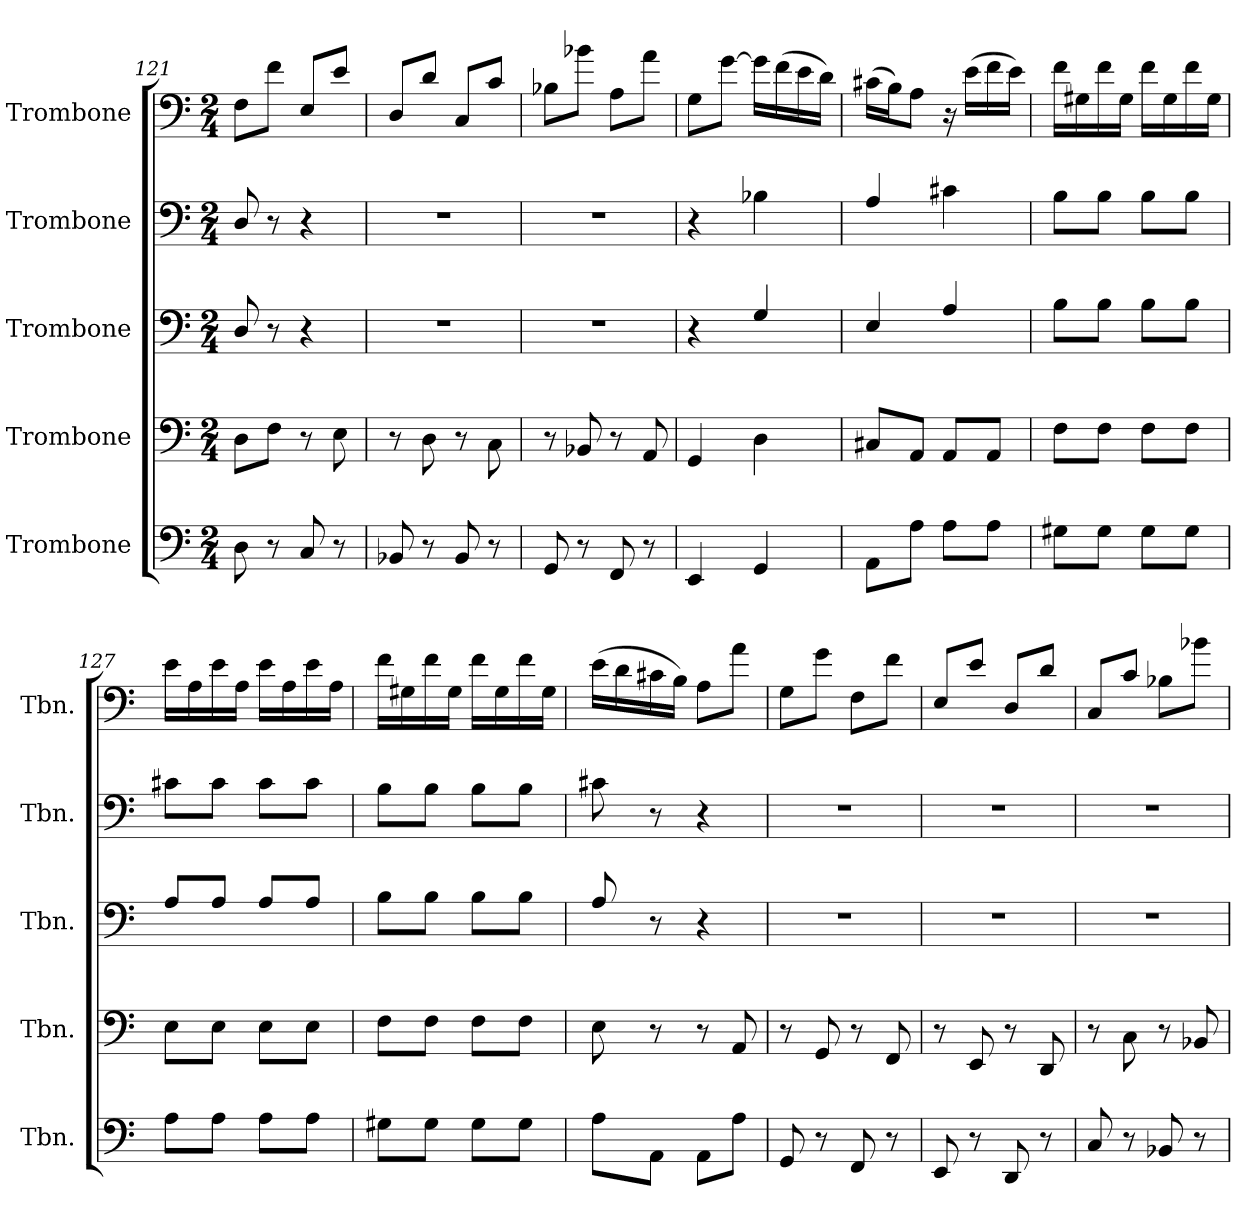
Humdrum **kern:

**kern	**kern	**kern	**kern	**kern
*part5	*part4	*part3	*part2	*part1
*staff5	*staff4	*staff3	*staff2	*staff1
*I"Trombone	*I"Trombone	*I"Trombone	*I"Trombone	*I"Trombone
*I'Tbn.	*I'Tbn.	*I'Tbn.	*I'Tbn.	*I'Tbn.
*clefF4	*clefF4	*clefF4	*clefF4	*clefF4
*k[]	*k[]	*k[]	*k[]	*k[]
*M2/4	*M2/4	*M2/4	*M2/4	*M2/4
=121	=121	=121	=121	=121
8D\	8D\L	8D/	8D/	8F\L
8r	8F\J	8r	8r	8f\J
8C/	8r	4r	4r	8E/L
8r	8E\	.	.	8e/J
=122	=122	=122	=122	=122
8BB-X/	8r	2r	2r	8D/L
8r	8D\	.	.	8d/J
8BB-/	8r	.	.	8C/L
8r	8C\	.	.	8c/J
=123	=123	=123	=123	=123
8GG/	8r	2r	2r	8B-X\L
8r	8BB-X/	.	.	8b-X\J
8FF/	8r	.	.	8A\L
8r	8AA/	.	.	8a\J
=124	=124	=124	=124	=124
4EE/	4GG/	4r	4r	8G\L
.	.	.	.	[8g\J
4GG/	4D\	4G/	4B-X\	16g\LL]
.	.	.	.	(>16f\
.	.	.	.	16e\
.	.	.	.	16d\JJ)
!!LO:LB:g=z
=125	=125	=125	=125	=125
8AA\L	8C#X/L	4E/	4A/	(>16c#X\LL
.	.	.	.	16B\J)
8A\J	8AA/J	.	.	8A\J
8A\L	8AA/L	4A/	4c#X\	16r
.	.	.	.	(>16e\LL
8A\J	8AA/J	.	.	16f\
.	.	.	.	16e\JJ)
=126	=126	=126	=126	=126
8G#X\L	8F\L	8B\L	8B\L	16f\LL
.	.	.	.	16G#X\
8G#\J	8F\J	8B\J	8B\J	16f\
.	.	.	.	16G#\JJ
8G#\L	8F\L	8B\L	8B\L	16f\LL
.	.	.	.	16G#\
8G#\J	8F\J	8B\J	8B\J	16f\
.	.	.	.	16G#\JJ
!!LO:PB:g=z
=127	=127	=127	=127	=127
8A\L	8E\L	8A/L	8c#X\L	16e\LL
.	.	.	.	16A\
8A\J	8E\J	8A/J	8c#\J	16e\
.	.	.	.	16A\JJ
8A\L	8E\L	8A/L	8c#\L	16e\LL
.	.	.	.	16A\
8A\J	8E\J	8A/J	8c#\J	16e\
.	.	.	.	16A\JJ
=128	=128	=128	=128	=128
8G#X\L	8F\L	8B\L	8B\L	16f\LL
.	.	.	.	16G#X\
8G#\J	8F\J	8B\J	8B\J	16f\
.	.	.	.	16G#\JJ
8G#\L	8F\L	8B\L	8B\L	16f\LL
.	.	.	.	16G#\
8G#\J	8F\J	8B\J	8B\J	16f\
.	.	.	.	16G#\JJ
=129	=129	=129	=129	=129
8A\L	8E\	8A/	8c#X\	(>16e\LL
.	.	.	.	16d\
8AA\J	8r	8r	8r	16c#X\
.	.	.	.	16B\JJ)
8AA\L	8r	4r	4r	8A\L
8A\J	8AA/	.	.	8a\J
=130	=130	=130	=130	=130
8GG/	8r	2r	2r	8G\L
8r	8GG/	.	.	8g\J
8FF/	8r	.	.	8F\L
8r	8FF/	.	.	8f\J
=131	=131	=131	=131	=131
8EE/	8r	2r	2r	8E/L
8r	8EE/	.	.	8e/J
8DD/	8r	.	.	8D/L
8r	8DD/	.	.	8d/J
!!LO:LB:g=z
=132	=132	=132	=132	=132
8C/	8r	2r	2r	8C/L
8r	8C\	.	.	8c/J
8BB-X/	8r	.	.	8B-X\L
8r	8BB-X/	.	.	8b-X\J
=	=	=	=	=
*-	*-	*-	*-	*-
